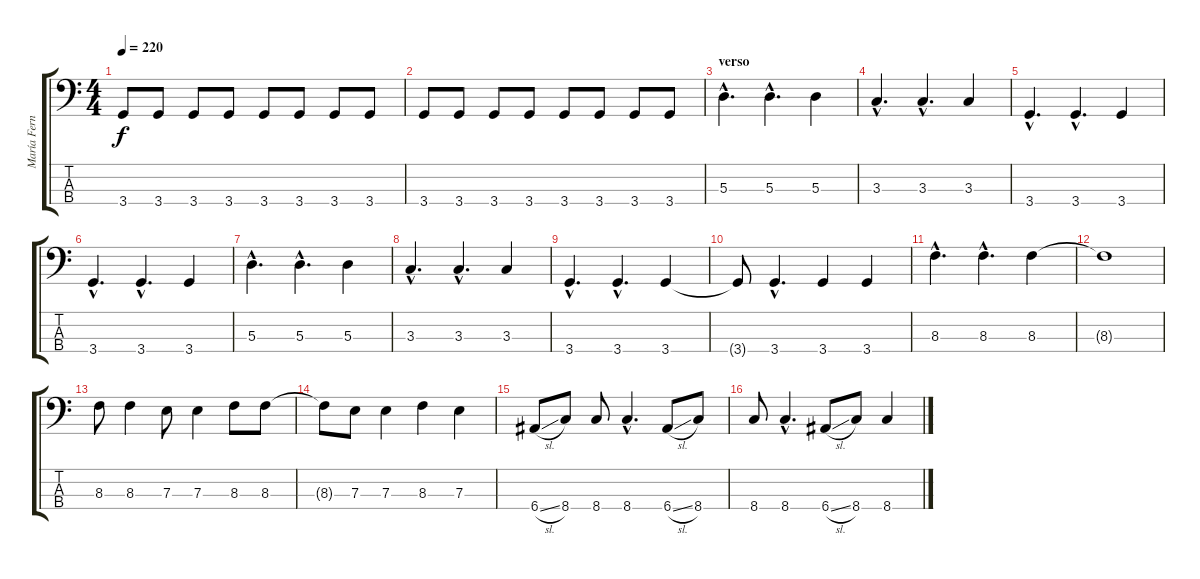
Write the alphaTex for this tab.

\track ("María Fernanda (bajo)" "María Fern") {instrument electricbasspick}
\staff {score tabs}
\tuning (G2 D2 A1 E1) {hide}
\ts (4 4)
\tempo 220
\clef f4
\ks c
3.4.8{dy f} 3.4.8 3.4.8 3.4.8 3.4.8 3.4.8 3.4.8 3.4.8 |
3.4.8 3.4.8 3.4.8 3.4.8 3.4.8 3.4.8 3.4.8 3.4.8 |
\section ("" "verso")
5.3{hac}.4{d} 5.3{hac}.4{d} 5.3.4 |
3.3{hac}.4{d} 3.3{hac}.4{d} 3.3.4 |
3.4{hac}.4{d} 3.4{hac}.4{d} 3.4.4 |
3.4{hac}.4{d} 3.4{hac}.4{d} 3.4.4 |
5.3{hac}.4{d} 5.3{hac}.4{d} 5.3.4 |
3.3{hac}.4{d} 3.3{hac}.4{d} 3.3.4 |
3.4{hac}.4{d} 3.4{hac}.4{d} 3.4.4 |
3.4{t}.8 3.4{hac}.4{d} 3.4.4 3.4.4 |
8.3{hac}.4{d} 8.3{hac}.4{d} 8.3.4 |
8.3{t}.1 |
8.3.8 8.3.4 7.3.8 7.3.4 8.3.8 8.3.8 |
8.3{t}.8 7.3.8 7.3.4 8.3.4 7.3.4 |
\section ("" "")
6.4{sl}.8 8.4.8 8.4.8 8.4{hac}.4{d} 6.4{sl}.8 8.4.8 |
8.4.8 8.4{hac}.4{d} 6.4{sl}.8 8.4.8 8.4.4
